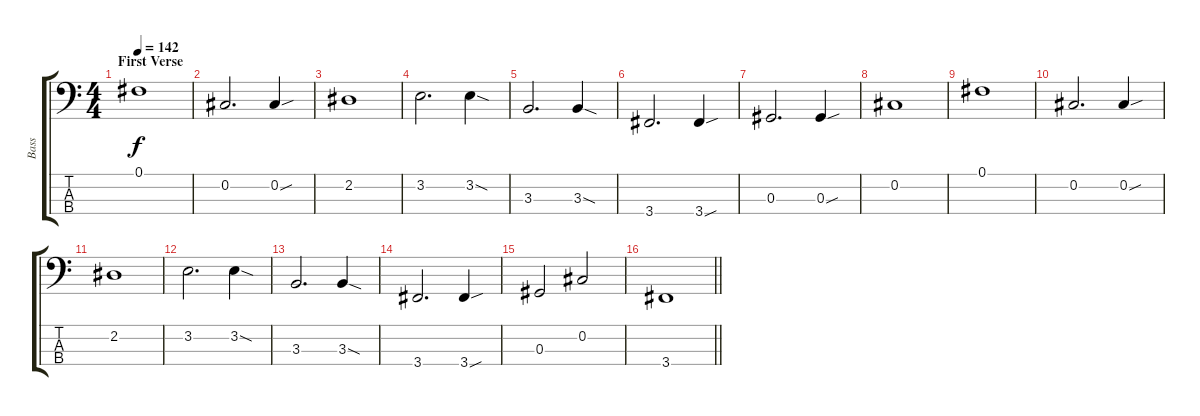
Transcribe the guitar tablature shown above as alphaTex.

\track ("Bass" "Bass") {instrument electricbassfinger}
\staff {score tabs}
\tuning (Gb2 Db2 Ab1 Eb1) {hide}
\ts (4 4)
\section ("" "First Verse")
\tempo 142
\clef f4
\ks c
0.1.1{dy f} |
0.2.2{d} 0.2{sou}.4 |
2.2.1 |
3.2.2{d} 3.2{sod}.4 |
3.3.2{d} 3.3{sod}.4 |
3.4.2{d} 3.4{sou}.4 |
0.3.2{d} 0.3{sou}.4 |
0.2.1 |
0.1.1 |
0.2.2{d} 0.2{sou}.4 |
2.2.1 |
3.2.2{d} 3.2{sod}.4 |
3.3.2{d} 3.3{sod}.4 |
3.4.2{d} 3.4{sou}.4 |
0.3.2 0.2.2 |
\barLineRight lightlight
3.4.1
